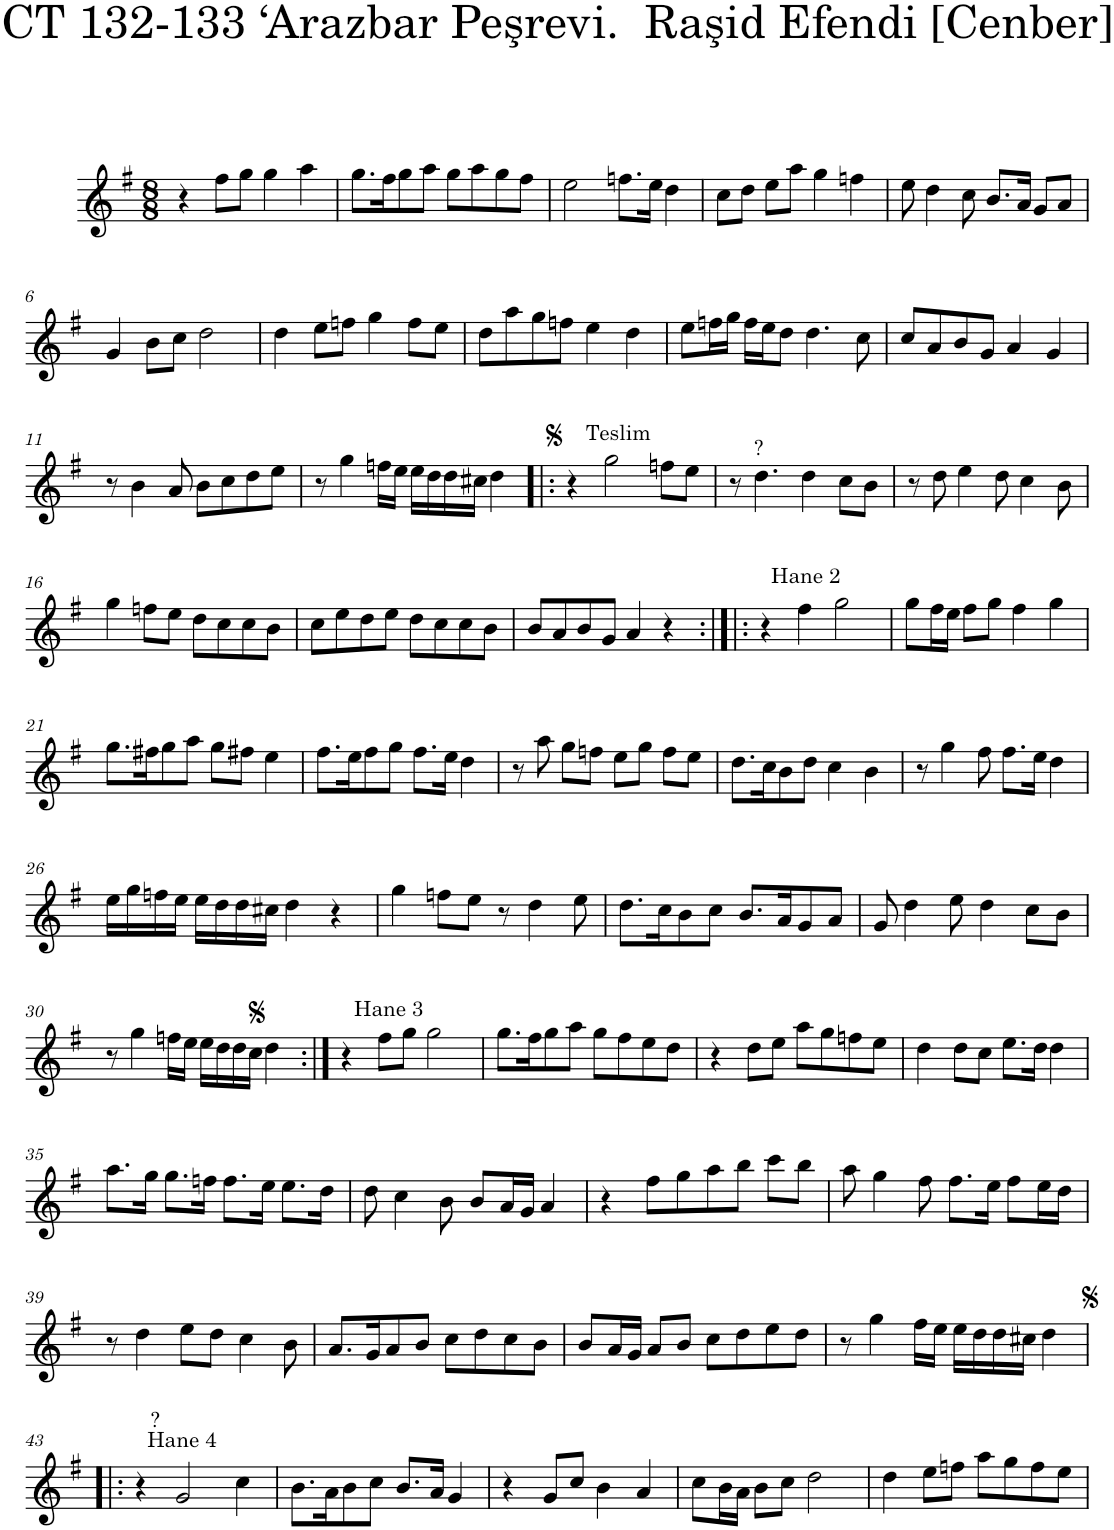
**kern
*part1
*staff1
*I"Piano
*I'Pno.
*clefG2
*k[f#]
*M8/8
=1
4r
8ff#\L
8gg\J
4gg\
4aa\
=2
8.gg\L
16ff#\K
8gg\
8aa\J
8gg\L
8aa\
8gg\
8ff#\J
=3
2ee\
8.ffn\L
16ee\Jk
4dd\
=4
8cc\L
8dd\J
8ee\L
8aa\J
4gg\
4ffn\
=5
8ee\
4dd\
8cc\
8.b/L
16a/Jk
8g/L
8a/J
!!LO:LB:g=z
=6
4g/
8b\L
8cc\J
2dd\
=7
4dd\
8ee\L
8ffn\J
4gg\
8ff\L
8ee\J
=8
8dd\L
8aa\
8gg\
8ffn\J
4ee\
4dd\
=9
8ee\L
16ffn\L
16gg\JJ
16ff\LL
16ee\J
8dd\J
4.dd\
8cc\
=10
8cc/L
8a/
8b/
8g/J
4a/
4g/
!!LO:LB:g=z
=11
8r
4b\
8a/
8b\L
8cc\
8dd\
8ee\J
=12
8r
4gg\
16ffn\LL
16ee\JJ
16ee\LL
16dd\
16dd\
16cc#X\JJ
4dd\
=13!|:
!LO:TX:a:t=Teslim
4r
2gg\
8ffn\L
8ee\J
=14
8r
!LO:TX:a:t=?
4.dd\
4dd\
8cc\L
8b\J
=15
8r
8dd\
4ee\
8dd\
4cc\
8b\
!!LO:LB:g=z
=16
4gg\
8ffn\L
8ee\J
8dd\L
8cc\
8cc\
8b\J
=17
8cc\L
8ee\
8dd\
8ee\J
8dd\L
8cc\
8cc\
8b\J
=18
8b/L
8a/
8b/
8g/J
4a/
4r
=19:|!|:
!LO:TX:a:t=Hane 2
4r
4ff#\
2gg\
=20
8gg\L
16ff#\L
16ee\JJ
8ff#\L
8gg\J
4ff#\
4gg\
!!LO:LB:g=z
=21
8.gg\L
16ff#X\K
8gg\
8aa\J
8gg\L
8ff#X\J
4ee\
=22
8.ff#\L
16ee\K
8ff#\
8gg\J
8.ff#\L
16ee\Jk
4dd\
=23
8r
8aa\
8gg\L
8ffn\J
8ee\L
8gg\J
8ff\L
8ee\J
=24
8.dd\L
16cc\K
8b\
8dd\J
4cc\
4b\
=25
8r
4gg\
8ff#\
8.ff#\L
16ee\Jk
4dd\
!!LO:LB:g=z
=26
16ee\LL
16gg\
16ffn\
16ee\JJ
16ee\LL
16dd\
16dd\
16cc#X\JJ
4dd\
4r
=27
4gg\
8ffn\L
8ee\J
8r
4dd\
8ee\
=28
8.dd\L
16cc\K
8b\
8cc\J
8.b/L
16a/K
8g/
8a/J
=29
8g/
4dd\
8ee\
4dd\
8cc\L
8b\J
!!LO:LB:g=z
=30
8r
4gg\
16ffn\LL
16ee\JJ
16ee\LL
16dd\
16dd\
16cc\JJ
4dd\
=31:|!
!LO:TX:a:t=Hane 3
4r
8ff#\L
8gg\J
2gg\
=32
8.gg\L
16ff#\K
8gg\
8aa\J
8gg\L
8ff#\
8ee\
8dd\J
=33
4r
8dd\L
8ee\J
8aa\L
8gg\
8ffn\
8ee\J
=34
4dd\
8dd\L
8cc\J
8.ee\L
16dd\Jk
4dd\
!!LO:LB:g=z
=35
8.aa\L
16gg\Jk
8.gg\L
16ffn\Jk
8.ff\L
16ee\Jk
8.ee\L
16dd\Jk
=36
8dd\
4cc\
8b\
8b/L
16a/L
16g/JJ
4a/
=37
4r
8ff#\L
8gg\
8aa\
8bb\J
8ccc\L
8bb\J
=38
8aa\
4gg\
8ff#\
8.ff#\L
16ee\Jk
8ff#\L
16ee\L
16dd\JJ
!!LO:LB:g=z
=39
8r
4dd\
8ee\L
8dd\J
4cc\
8b\
=40
8.a/L
16g/K
8a/
8b/J
8cc\L
8dd\
8cc\
8b\J
=41
8b/L
16a/L
16g/JJ
8a/L
8b/J
8cc\L
8dd\
8ee\
8dd\J
=42
8r
4gg\
16ff#\LL
16ee\JJ
16ee\LL
16dd\
16dd\
16cc#X\JJ
4dd\
!!LO:LB:g=z
=43!|:
!LO:TX:a:t=Hane 4
4r
!LO:TX:a:t=?
2g/
4cc\
=44
8.b\L
16a\K
8b\
8cc\J
8.b/L
16a/Jk
4g/
=45
4r
8g/L
8cc/J
4b\
4a/
=46
8cc\L
16b\L
16a\JJ
8b\L
8cc\J
2dd\
=47
4dd\
8ee\L
8ffn\J
8aa\L
8gg\
8ff\
8ee\J
=
*-
